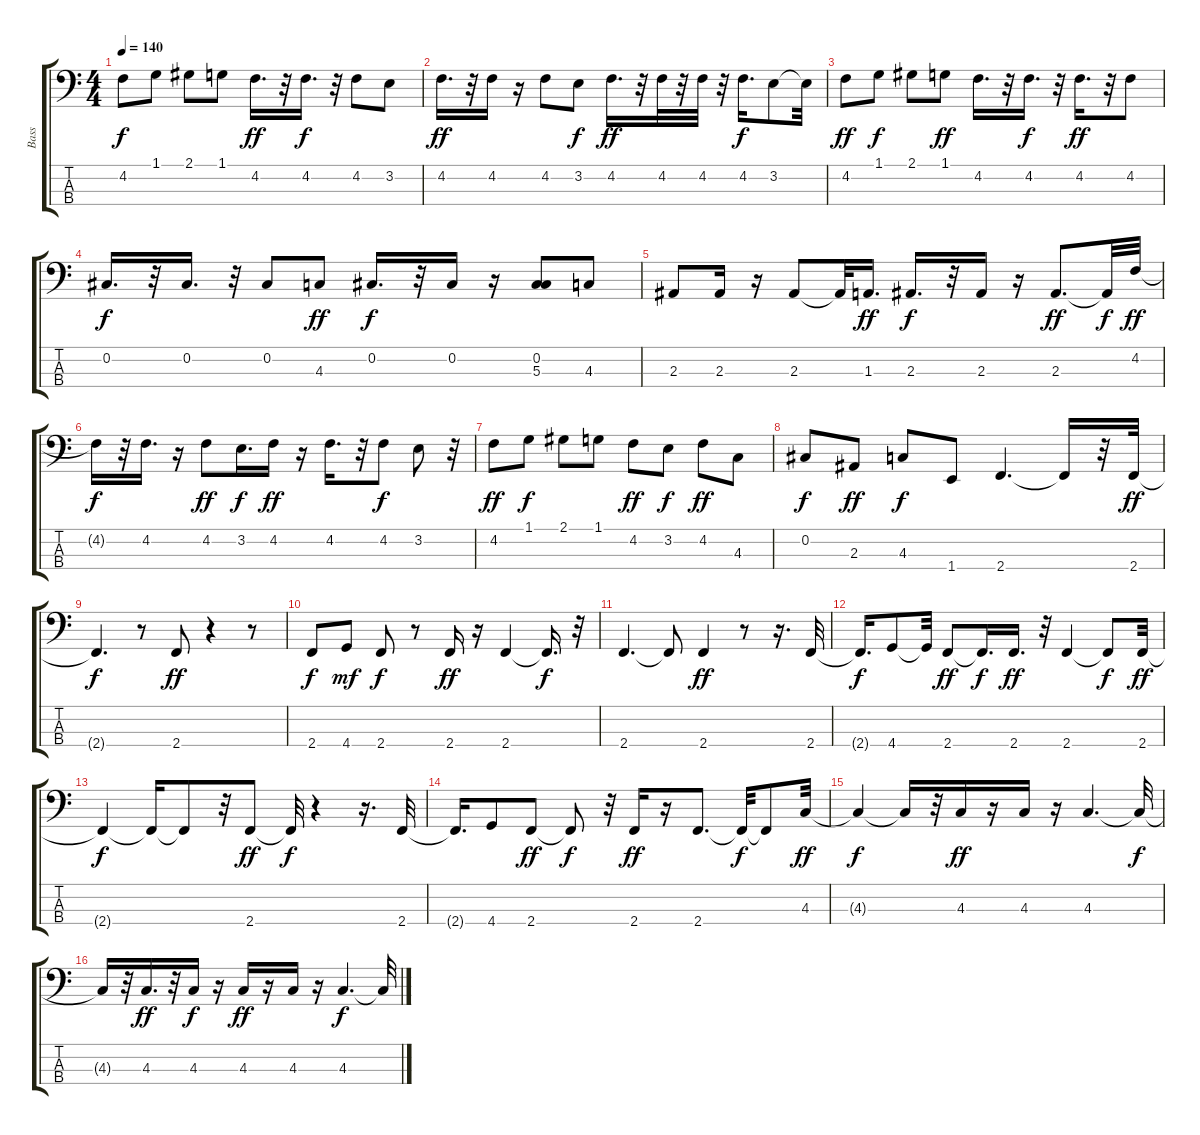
\track ("Bass" "Bass") {instrument electricbassfinger}
\staff {score tabs}
\tuning (Gb2 Db2 Ab1 Eb1) {hide}
\ts (4 4)
\tempo 140
\clef f4
\ks c
4.2{t}.8{dy f} 1.1.8 2.1.8 1.1.8 4.2.16{d dy ff} r.32 4.2.16{d dy f} r.32 4.2.8 3.2.8 |
4.2.16{d dy ff} r.32 4.2.16 r.16 4.2.8 3.2.8{dy f} 4.2.16{d dy ff} r.32 4.2.32 r.32 4.2.32 r.32 4.2.16{d dy f} 3.2.8 3.2{t}.32 |
4.2.8{dy ff} 1.1.8{dy f} 2.1.8 1.1.8{dy ff} 4.2.16{d} r.32 4.2.16{d dy f} r.32 4.2.16{d dy ff} r.32 4.2.8 |
0.2.16{d dy f} r.32 0.2.16{d} r.32 0.2.8 4.3.8{dy ff} 0.2.16{d dy f} r.32 0.2.16 r.16 (0.2 5.3).8 4.3.8 |
2.3.8 2.3.16 r.16 2.3.8 2.3{t}.32 1.3.16{d dy ff} 2.3.16{d dy f} r.32 2.3.16 r.16 2.3.8{d dy ff} 2.3{t}.32{dy f} 4.2.32{dy ff} |
4.2{t}.16{dy f} r.32 4.2.16{d} r.16 4.2.8{dy ff} 3.2.16{d dy f} 4.2.16{dy ff} r.16 4.2.16{d} r.32 4.2.8{dy f} 3.2.8 r.32 |
4.2.8{dy ff} 1.1.8{dy f} 2.1.8 1.1.8 4.2.8{dy ff} 3.2.8{dy f} 4.2.8{dy ff} 4.3.8 |
0.2.8{dy f} 2.3.8{dy ff} 4.3.8{dy f} 1.4.8 2.4.4{d} 2.4{t}.16 r.32 2.4.32{dy ff} |
2.4{t}.4{d dy f} r.8 2.4.8{dy ff} r.4 r.8 |
2.4.8{dy f} 4.4.8{dy mf} 2.4.8{dy f} r.8 2.4.16{dy ff} r.16 2.4.4 2.4{t}.16{d dy f} r.32 |
2.4.4{d} 2.4{t}.8 2.4.4{dy ff} r.8 r.16{d} 2.4.32 |
2.4{t}.16{d dy f} 4.4.8 4.4{t}.32 2.4.8{dy ff} 2.4{t}.16{d dy f} 2.4.16{d dy ff} r.32 2.4.4 2.4{t}.8{dy f} 2.4.32{dy ff} |
2.4{t}.4{dy f} 2.4{t}.16 2.4{t}.8 r.32 2.4.8{dy ff} 2.4{t}.32{dy f} r.4 r.16{d} 2.4.32 |
2.4{t}.16{d} 4.4.8 2.4.8{dy ff} 2.4{t}.8{dy f} r.32 2.4.16{dy ff} r.16 2.4.8{d} 2.4{t}.32{dy f} 2.4{t}.8 4.3.32{dy ff} |
4.3{t}.4{dy f} 4.3{t}.16 r.32 4.3.16{dy ff} r.16 4.3.16 r.16 4.3.4{d} 4.3{t}.32{dy f} |
4.3{t}.16 r.32 4.3.16{d dy ff} r.32 4.3.16{dy f} r.16 4.3.16{dy ff} r.16 4.3.16 r.16 4.3.4{d dy f} 4.3{t}.32
